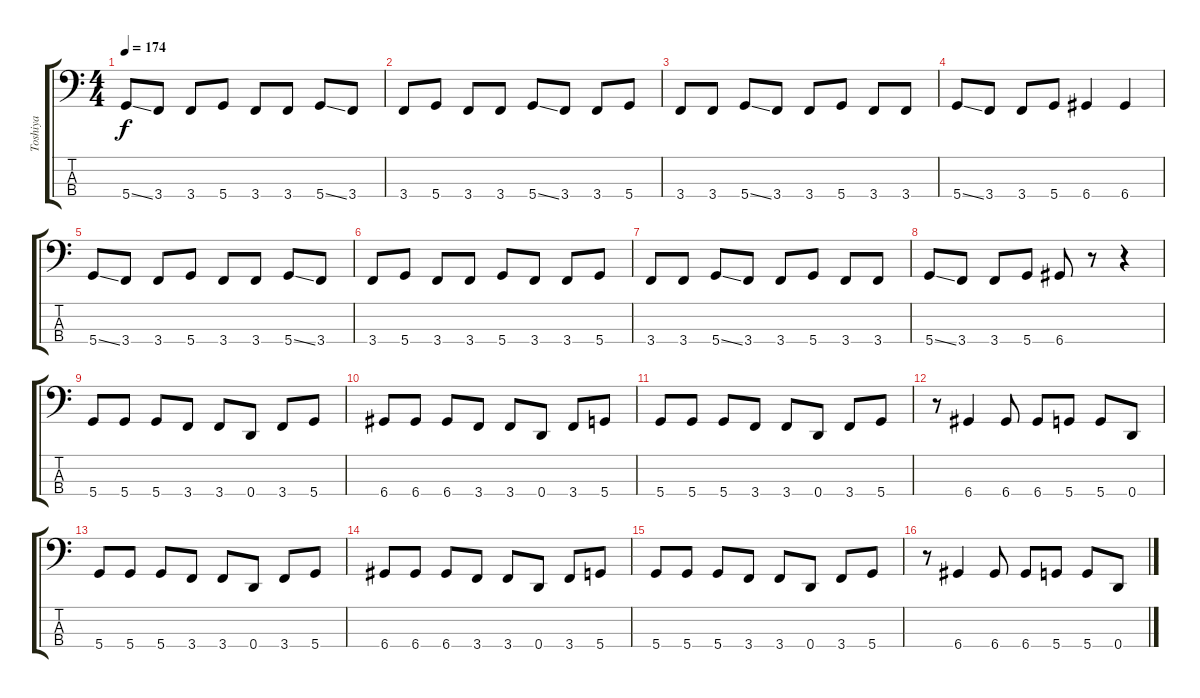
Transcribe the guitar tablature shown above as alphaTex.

\track ("Toshiya" "Toshiya") {instrument electricbasspick}
\staff {score tabs}
\tuning (F2 C2 G1 D1) {hide}
\ts (4 4)
\tempo 174
\clef f4
\ks c
5.4{ss}.8{dy f} 3.4.8 3.4.8 5.4.8 3.4.8 3.4.8 5.4{ss}.8 3.4.8 |
3.4.8 5.4.8 3.4.8 3.4.8 5.4{ss}.8 3.4.8 3.4.8 5.4.8 |
3.4.8 3.4.8 5.4{ss}.8 3.4.8 3.4.8 5.4.8 3.4.8 3.4.8 |
5.4{ss}.8 3.4.8 3.4.8 5.4.8 6.4.4 6.4.4 |
5.4{ss}.8 3.4.8 3.4.8 5.4.8 3.4.8 3.4.8 5.4{ss}.8 3.4.8 |
3.4.8 5.4.8 3.4.8 3.4.8 5.4.8 3.4.8 3.4.8 5.4.8 |
3.4.8 3.4.8 5.4{ss}.8 3.4.8 3.4.8 5.4.8 3.4.8 3.4.8 |
5.4{ss}.8 3.4.8 3.4.8 5.4.8 6.4.8 r.8 r.4 |
5.4.8 5.4.8 5.4.8 3.4.8 3.4.8 0.4.8 3.4.8 5.4.8 |
6.4.8 6.4.8 6.4.8 3.4.8 3.4.8 0.4.8 3.4.8 5.4.8 |
5.4.8 5.4.8 5.4.8 3.4.8 3.4.8 0.4.8 3.4.8 5.4.8 |
r.8 6.4.4 6.4.8 6.4.8 5.4.8 5.4.8 0.4.8 |
5.4.8 5.4.8 5.4.8 3.4.8 3.4.8 0.4.8 3.4.8 5.4.8 |
6.4.8 6.4.8 6.4.8 3.4.8 3.4.8 0.4.8 3.4.8 5.4.8 |
5.4.8 5.4.8 5.4.8 3.4.8 3.4.8 0.4.8 3.4.8 5.4.8 |
r.8 6.4.4 6.4.8 6.4.8 5.4.8 5.4.8 0.4.8
